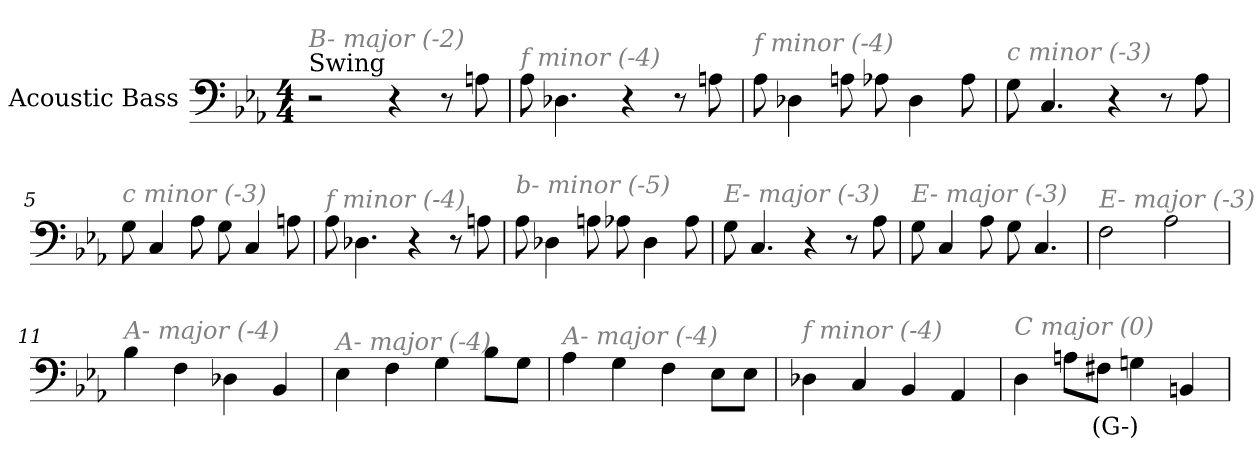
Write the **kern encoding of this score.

**kern	**text
*part1	*part1
*staff1	*staff1
*I"Acoustic Bass	*
*clefF4	*
*ITrd7c12	*
*k[b-e-a-]	*
*E-:	*
*M4/4	*
*MM141	*
=1	=1
!LO:TX:a:t=Swing	!
!LO:TX:i:color=#808080:t=B- major (-2)	!
2r	.
4r	.
8r	.
8AAn	.
=2	=2
!LO:TX:i:color=#808080:t=f minor (-4)	!
8AA-	.
4.DD-X	.
4r	.
8r	.
8AAn	.
=3	=3
!LO:TX:i:color=#808080:t=f minor (-4)	!
8AA-	.
4DD-X	.
8AAn	.
8AA-X	.
4DD-	.
8AA-	.
=4	=4
!LO:TX:i:color=#808080:t=c minor (-3)	!
8GG	.
4.CC	.
4r	.
8r	.
8AA-	.
=5	=5
!LO:TX:i:color=#808080:t=c minor (-3)	!
8GG	.
4CC	.
8AA-	.
8GG	.
4CC	.
8AAn	.
=6	=6
!LO:TX:i:color=#808080:t=f minor (-4)	!
8AA-	.
4.DD-X	.
4r	.
8r	.
8AAn	.
=7	=7
!LO:TX:i:color=#808080:t=b- minor (-5)	!
8AA-	.
4DD-X	.
8AAn	.
8AA-X	.
4DD-	.
8AA-	.
=8	=8
!LO:TX:i:color=#808080:t=E- major (-3)	!
8GG	.
4.CC	.
4r	.
8r	.
8AA-	.
=9	=9
!LO:TX:i:color=#808080:t=E- major (-3)	!
8GG	.
4CC	.
8AA-	.
8GG	.
4.CC	.
=10	=10
!LO:TX:i:color=#808080:t=E- major (-3)	!
2FF	.
2AA-	.
=11	=11
!LO:TX:i:color=#808080:t=A- major (-4)	!
4BB-	.
4FF	.
4DD-X	.
4BBB-	.
=12	=12
!LO:TX:i:color=#808080:t=A- major (-4)	!
4EE-	.
4FF	.
4GG	.
8BB-L	.
8GGJ	.
=13	=13
!LO:TX:i:color=#808080:t=A- major (-4)	!
4AA-	.
4GG	.
4FF	.
8EE-L	.
8EE-J	.
=14	=14
!LO:TX:i:color=#808080:t=f minor (-4)	!
4DD-X	.
4CC	.
4BBB-	.
4AAA-	.
=15	=15
!LO:TX:i:color=#808080:t=C major (0)	!
4DD	.
8AAnL	.
8FF#XiJ	(G-)
4GGn	.
4BBBn	.
=	=
*-	*-
